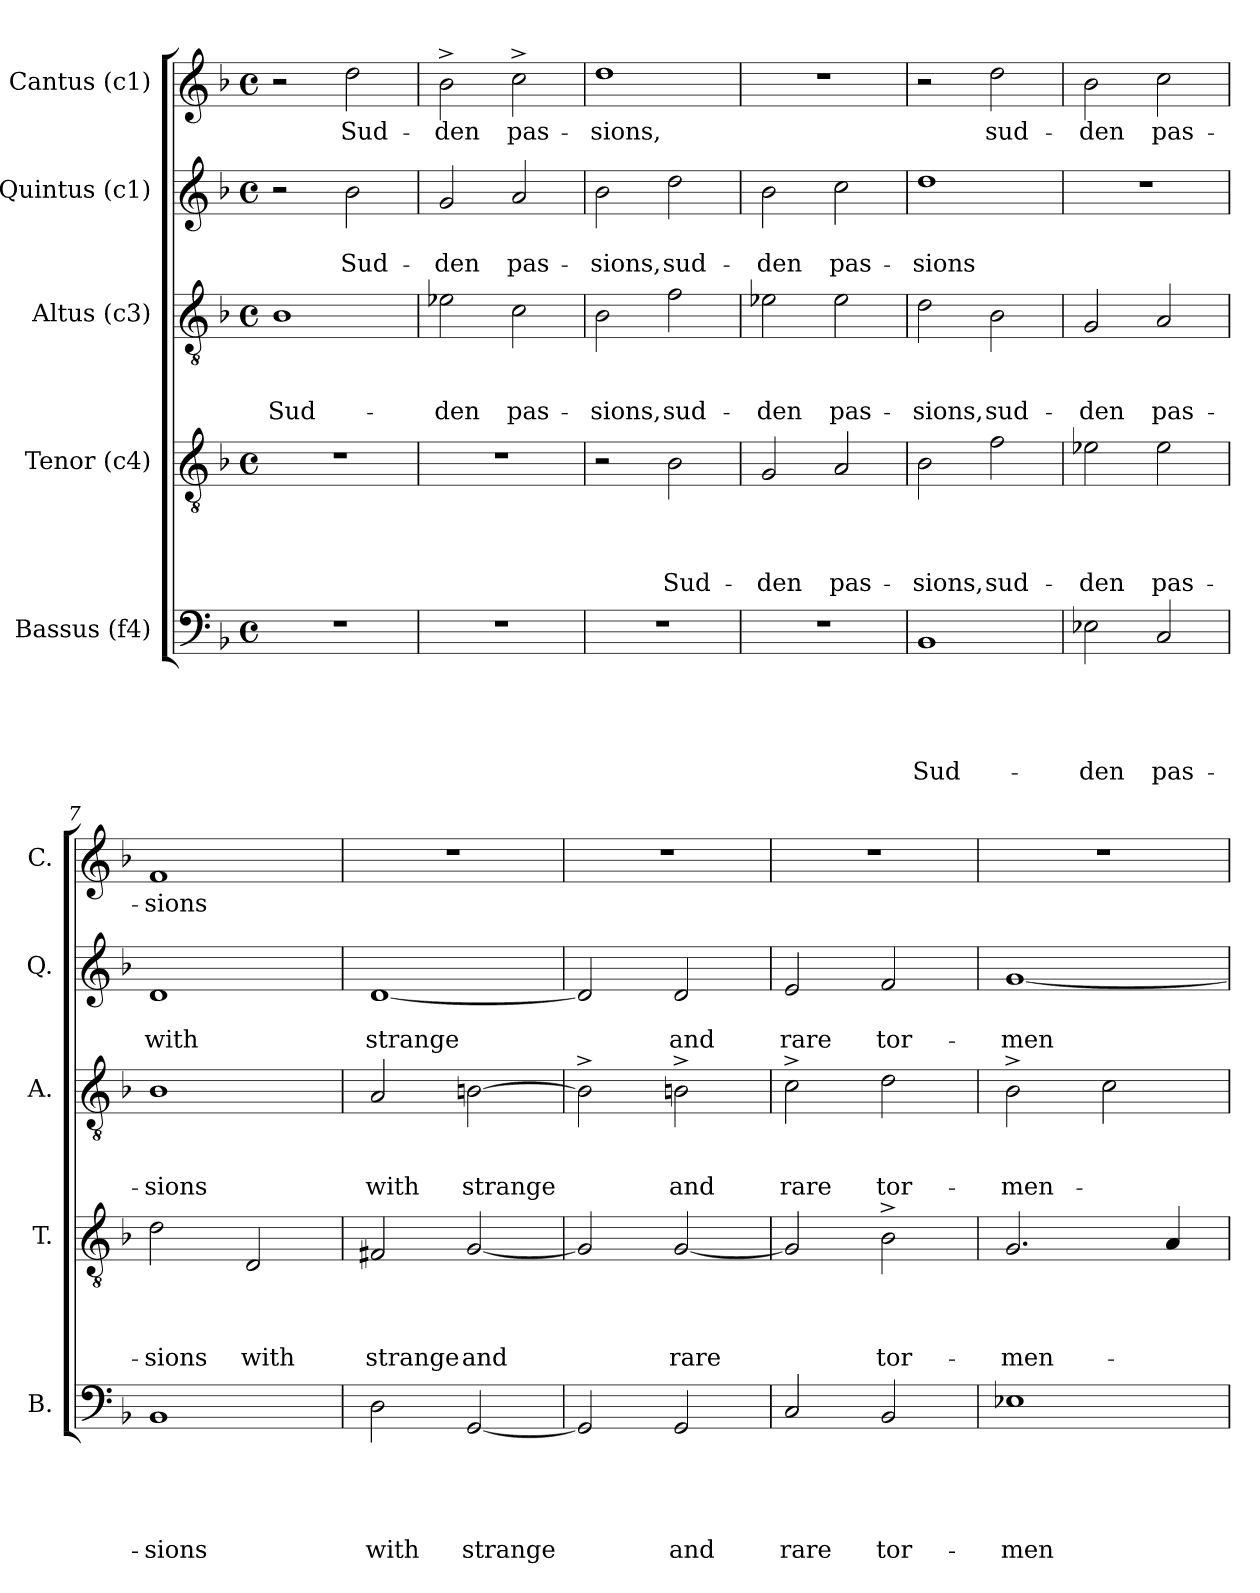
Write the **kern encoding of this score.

**kern	**text	**text	**text	**text	**text	**kern	**text	**text	**text	**text	**kern	**text	**text	**text	**kern	**text	**text	**kern	**text
*part5	*part5	*part5	*part5	*part5	*part5	*part4	*part4	*part4	*part4	*part4	*part3	*part3	*part3	*part3	*part2	*part2	*part2	*part1	*part1
*staff5	*staff5	*staff5	*staff5	*staff5	*staff5	*staff4	*staff4	*staff4	*staff4	*staff4	*staff3	*staff3	*staff3	*staff3	*staff2	*staff2	*staff2	*staff1	*staff1
*I"Bassus (f4)	*	*	*	*	*	*I"Tenor (c4)	*	*	*	*	*I"Altus (c3)	*	*	*	*I"Quintus (c1)	*	*	*I"Cantus (c1)	*
*I'B.	*	*	*	*	*	*I'T.	*	*	*	*	*I'A.	*	*	*	*I'Q.	*	*	*I'C.	*
*clefF4	*	*	*	*	*	*clefGv2	*	*	*	*	*clefGv2	*	*	*	*clefG2	*	*	*clefG2	*
*k[b-]	*	*	*	*	*	*k[b-]	*	*	*	*	*k[b-]	*	*	*	*k[b-]	*	*	*k[b-]	*
*F:	*	*	*	*	*	*F:	*	*	*	*	*F:	*	*	*	*F:	*	*	*F:	*
*M4/4	*	*	*	*	*	*M4/4	*	*	*	*	*M4/4	*	*	*	*M4/4	*	*	*M4/4	*
*met(c)	*	*	*	*	*	*met(c)	*	*	*	*	*met(c)	*	*	*	*met(c)	*	*	*met(c)	*
=1	=1	=1	=1	=1	=1	=1	=1	=1	=1	=1	=1	=1	=1	=1	=1	=1	=1	=1	=1
!	!	!	!	!	!	!	!	!	!	!	!	!	!	!LO:LY:b	!	!	!	!	!
1r	.	.	.	.	.	1r	.	.	.	.	1B-	.	.	Sud-	2r	.	.	2r	.
!	!	!	!	!	!	!	!	!	!	!	!	!	!	!	!	!	!LO:LY:b	!	!LO:LY:b
.	.	.	.	.	.	.	.	.	.	.	.	.	.	.	2b-\	.	Sud-	2dd\	Sud-
=2	=2	=2	=2	=2	=2	=2	=2	=2	=2	=2	=2	=2	=2	=2	=2	=2	=2	=2	=2
!	!	!	!	!	!	!	!	!	!	!	!	!	!	!LO:LY:b	!	!	!LO:LY:b	!	!LO:LY:b
1r	.	.	.	.	.	1r	.	.	.	.	2e-X\	.	.	-den	2g/	.	-den	2b-^>\	-den
!	!	!	!	!	!	!	!	!	!	!	!	!	!	!LO:LY:b	!	!	!LO:LY:b	!	!LO:LY:b
.	.	.	.	.	.	.	.	.	.	.	2c\	.	.	pas-	2a/	.	pas-	2cc^>\	pas-
=3	=3	=3	=3	=3	=3	=3	=3	=3	=3	=3	=3	=3	=3	=3	=3	=3	=3	=3	=3
!	!	!	!	!	!	!	!	!	!	!	!	!	!	!LO:LY:b	!	!	!LO:LY:b	!	!LO:LY:b
1r	.	.	.	.	.	2r	.	.	.	.	2B-\	.	.	-sions,	2b-\	.	-sions,	1dd	-sions,
!	!	!	!	!	!	!	!	!	!	!LO:LY:b	!	!	!	!LO:LY:b	!	!	!LO:LY:b	!	!
.	.	.	.	.	.	2B-\	.	.	.	Sud-	2f\	.	.	sud-	2dd\	.	sud-	.	.
=4	=4	=4	=4	=4	=4	=4	=4	=4	=4	=4	=4	=4	=4	=4	=4	=4	=4	=4	=4
!	!	!	!	!	!	!	!	!	!	!LO:LY:b	!	!	!	!LO:LY:b	!	!	!LO:LY:b	!	!
1r	.	.	.	.	.	2G/	.	.	.	-den	2e-X\	.	.	-den	2b-\	.	-den	1r	.
!	!	!	!	!	!	!	!	!	!	!LO:LY:b	!	!	!	!LO:LY:b	!	!	!LO:LY:b	!	!
.	.	.	.	.	.	2A/	.	.	.	pas-	2e-\	.	.	pas-	2cc\	.	pas-	.	.
=5	=5	=5	=5	=5	=5	=5	=5	=5	=5	=5	=5	=5	=5	=5	=5	=5	=5	=5	=5
!	!	!	!	!	!LO:LY:b	!	!	!	!	!LO:LY:b	!	!	!	!LO:LY:b	!	!	!LO:LY:b	!	!
1BB-	.	.	.	.	Sud-	2B-\	.	.	.	-sions,	2d\	.	.	-sions,	1dd	.	-sions	2r	.
!	!	!	!	!	!	!	!	!	!	!LO:LY:b	!	!	!	!LO:LY:b	!	!	!	!	!LO:LY:b
.	.	.	.	.	.	2f\	.	.	.	sud-	2B-\	.	.	sud-	.	.	.	2dd\	sud-
=6	=6	=6	=6	=6	=6	=6	=6	=6	=6	=6	=6	=6	=6	=6	=6	=6	=6	=6	=6
!	!	!	!	!	!LO:LY:b	!	!	!	!	!LO:LY:b	!	!	!	!LO:LY:b	!	!	!	!	!LO:LY:b
2E-X\	.	.	.	.	-den	2e-X\	.	.	.	-den	2G/	.	.	-den	1r	.	.	2b-\	-den
!	!	!	!	!	!LO:LY:b	!	!	!	!	!LO:LY:b	!	!	!	!LO:LY:b	!	!	!	!	!LO:LY:b
2C/	.	.	.	.	pas-	2e-\	.	.	.	pas-	2A/	.	.	pas-	.	.	.	2cc\	pas-
=7	=7	=7	=7	=7	=7	=7	=7	=7	=7	=7	=7	=7	=7	=7	=7	=7	=7	=7	=7
!	!	!	!	!	!LO:LY:b	!	!	!	!	!LO:LY:b	!	!	!	!LO:LY:b	!	!	!LO:LY:b	!	!LO:LY:b
1BB-	.	.	.	.	-sions	2d\	.	.	.	-sions	1B-	.	.	-sions	1d	.	with	1f	-sions
!	!	!	!	!	!	!	!	!	!	!LO:LY:b	!	!	!	!	!	!	!	!	!
.	.	.	.	.	.	2D/	.	.	.	with	.	.	.	.	.	.	.	.	.
!!LO:LB:g=z
=8	=8	=8	=8	=8	=8	=8	=8	=8	=8	=8	=8	=8	=8	=8	=8	=8	=8	=8	=8
!	!	!	!	!	!LO:LY:b	!	!	!	!	!LO:LY:b	!	!	!	!LO:LY:b	!	!	!LO:LY:b	!	!
2D\	.	.	.	.	with	2F#X/	.	.	.	strange	2A/	.	.	with	[<1d	.	strange	1r	.
!	!	!	!	!	!LO:LY:b	!	!	!	!	!LO:LY:b	!	!	!	!LO:LY:b	!	!	!	!	!
[<2GG/	.	.	.	.	strange	[<2G/	.	.	.	and	[>2Bn\	.	.	strange	.	.	.	.	.
=9	=9	=9	=9	=9	=9	=9	=9	=9	=9	=9	=9	=9	=9	=9	=9	=9	=9	=9	=9
2GG/]	.	.	.	.	.	2G/]	.	.	.	.	2B^>\]	.	.	.	2d/]	.	.	1r	.
!	!	!	!	!	!LO:LY:b	!	!	!	!	!LO:LY:b	!	!	!	!LO:LY:b	!	!	!LO:LY:b	!	!
2GG/	.	.	.	.	and	[<2G/	.	.	.	rare	2Bn^>\	.	.	and	2d/	.	and	.	.
=10	=10	=10	=10	=10	=10	=10	=10	=10	=10	=10	=10	=10	=10	=10	=10	=10	=10	=10	=10
!	!	!	!	!	!LO:LY:b	!	!	!	!	!	!	!	!	!LO:LY:b	!	!	!LO:LY:b	!	!
2C/	.	.	.	.	rare	2G/]	.	.	.	.	2c^>\	.	.	rare	2e/	.	rare	1r	.
!	!	!	!	!	!LO:LY:b	!	!	!	!	!LO:LY:b	!	!	!	!LO:LY:b	!	!	!LO:LY:b	!	!
2BB-/	.	.	.	.	tor-	2B-^>\	.	.	.	tor-	2d\	.	.	tor-	2f/	.	tor-	.	.
=11	=11	=11	=11	=11	=11	=11	=11	=11	=11	=11	=11	=11	=11	=11	=11	=11	=11	=11	=11
!	!	!	!	!	!LO:LY:b	!	!	!	!	!LO:LY:b	!	!	!	!LO:LY:b	!	!	!LO:LY:b	!	!
1E-X	.	.	.	.	-men-	2.G/	.	.	.	-men-	2B-^>\	.	.	-men-	[<1g	.	-men-	1r	.
.	.	.	.	.	.	.	.	.	.	.	2c\	.	.	.	.	.	.	.	.
.	.	.	.	.	.	4A/	.	.	.	.	.	.	.	.	.	.	.	.	.
=	=	=	=	=	=	=	=	=	=	=	=	=	=	=	=	=	=	=	=
*-	*-	*-	*-	*-	*-	*-	*-	*-	*-	*-	*-	*-	*-	*-	*-	*-	*-	*-	*-
